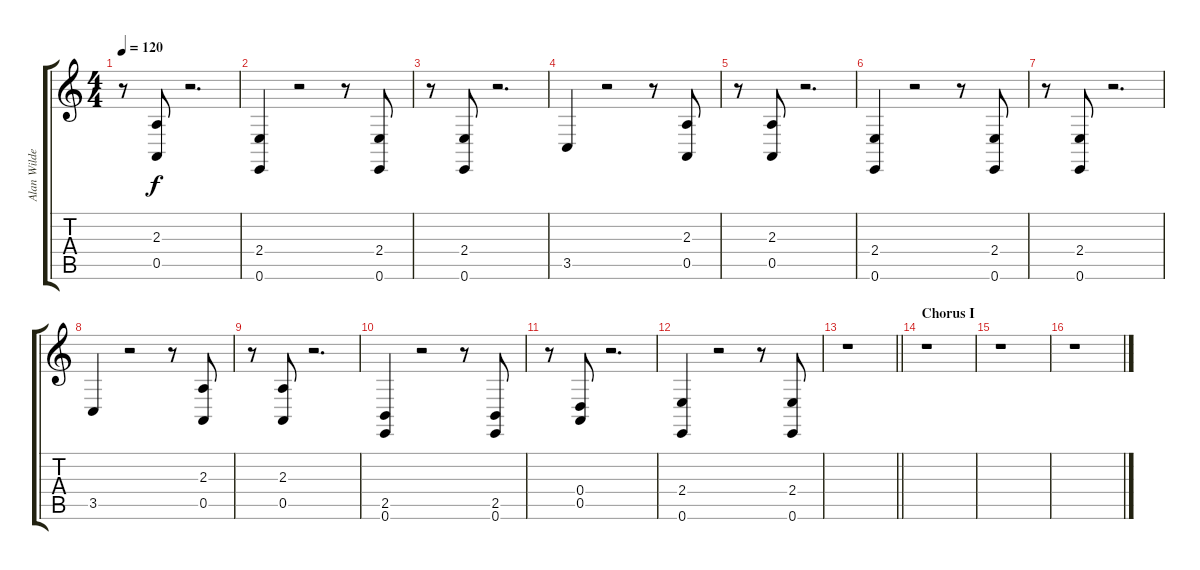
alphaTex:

\track ("Alan Wilder - Piano" "Alan Wilde") {instrument acousticgrandpiano}
\staff {score tabs}
\tuning (E4 B3 G3 D3 A2 E2) {hide}
\ts (4 4)
\tempo 120
\clef g2
\ks c
r.8{dy f} (2.3 0.5).8 r.2{d} |
(2.4 0.6).4 r.2 r.8 (2.4 0.6).8 |
r.8 (2.4 0.6).8 r.2{d} |
3.5.4 r.2 r.8 (2.3 0.5).8 |
r.8 (2.3 0.5).8 r.2{d} |
(2.4 0.6).4 r.2 r.8 (2.4 0.6).8 |
r.8 (2.4 0.6).8 r.2{d} |
3.5.4 r.2 r.8 (2.3 0.5).8 |
r.8 (2.3 0.5).8 r.2{d} |
(2.5 0.6).4 r.2 r.8 (2.5 0.6).8 |
r.8 (0.4 0.5).8 r.2{d} |
(2.4 0.6).4 r.2 r.8 (2.4 0.6).8 |
\barLineRight lightlight
r.1 |
\section ("" "Chorus I")
r.1 |
r.1 |
r.1
